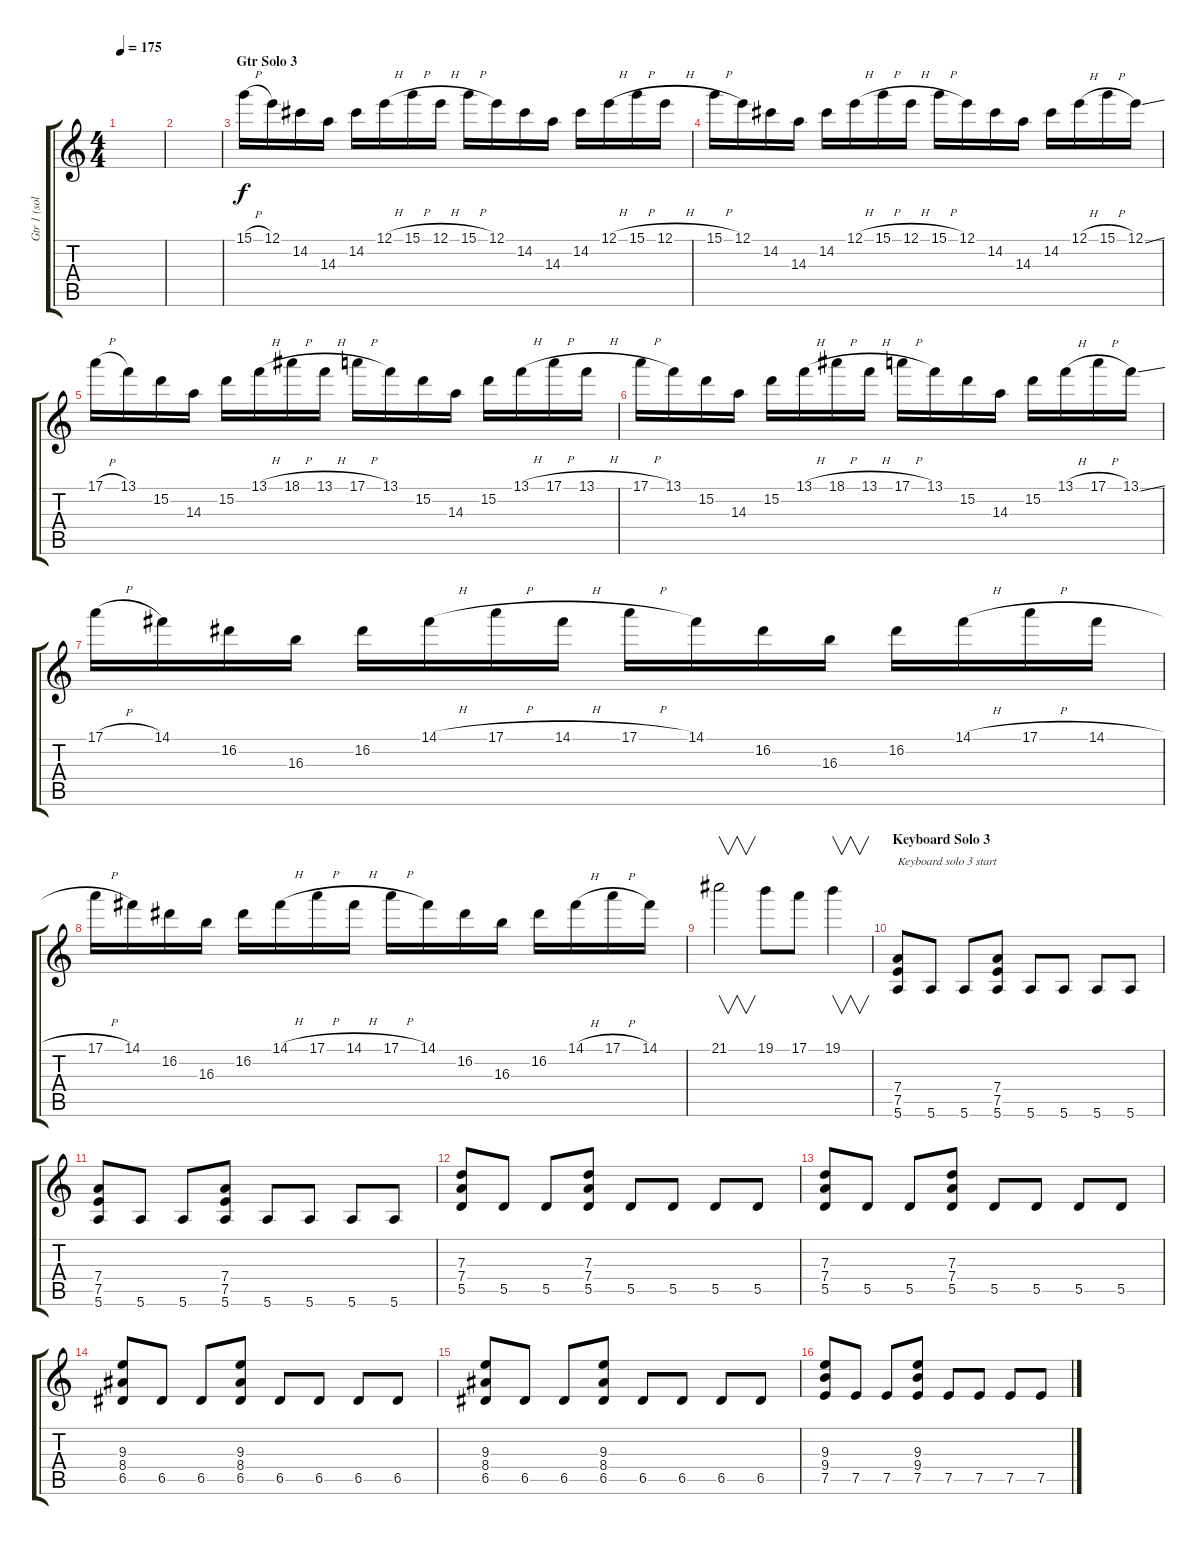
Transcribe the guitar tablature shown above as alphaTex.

\track ("Gtr 1 (solos)" "Gtr 1 (sol") {instrument overdrivenguitar}
\staff {score tabs}
\tuning (E4 B3 G3 D3 A2 E2) {hide}
\ts (4 4)
\tempo 175
\clef g2
\ks c
|
|
\section ("" "Gtr Solo 3")
15.1{h}.16 12.1.16 14.2.16 14.3.16 14.2.16 12.1{h}.16 15.1{h}.16 12.1{h}.16 15.1{h}.16 12.1.16 14.2.16 14.3.16 14.2.16 12.1{h}.16 15.1{h}.16 12.1{h}.16 |
15.1{h}.16 12.1.16 14.2.16 14.3.16 14.2.16 12.1{h}.16 15.1{h}.16 12.1{h}.16 15.1{h}.16 12.1.16 14.2.16 14.3.16 14.2.16 12.1{h}.16 15.1{h}.16 12.1{ss}.16 |
17.1{h}.16 13.1.16 15.2.16 14.3.16 15.2.16 13.1{h}.16 18.1{h}.16 13.1{h}.16 17.1{h}.16 13.1.16 15.2.16 14.3.16 15.2.16 13.1{h}.16 17.1{h}.16 13.1{h}.16 |
17.1{h}.16 13.1.16 15.2.16 14.3.16 15.2.16 13.1{h}.16 18.1{h}.16 13.1{h}.16 17.1{h}.16 13.1.16 15.2.16 14.3.16 15.2.16 13.1{h}.16 17.1{h}.16 13.1{ss}.16 |
17.1{h}.16 14.1.16 16.2.16 16.3.16 16.2.16 14.1{h}.16 17.1{h}.16 14.1{h}.16 17.1{h}.16 14.1.16 16.2.16 16.3.16 16.2.16 14.1{h}.16 17.1{h}.16 14.1{h}.16 |
17.1{h}.16 14.1.16 16.2.16 16.3.16 16.2.16 14.1{h}.16 17.1{h}.16 14.1{h}.16 17.1{h}.16 14.1.16 16.2.16 16.3.16 16.2.16 14.1{h}.16 17.1{h}.16 14.1.16 |
21.1.2{v} 19.1.8 17.1.8 19.1.4{v} |
\section ("" "Keyboard Solo 3")
(7.4 7.5 5.6).8{txt "Keyboard solo 3 start"} 5.6.8 5.6.8 (7.4 7.5 5.6).8 5.6.8 5.6.8 5.6.8 5.6.8 |
(7.4 7.5 5.6).8 5.6.8 5.6.8 (7.4 7.5 5.6).8 5.6.8 5.6.8 5.6.8 5.6.8 |
(7.3 7.4 5.5).8 5.5.8 5.5.8 (7.3 7.4 5.5).8 5.5.8 5.5.8 5.5.8 5.5.8 |
(7.3 7.4 5.5).8 5.5.8 5.5.8 (7.3 7.4 5.5).8 5.5.8 5.5.8 5.5.8 5.5.8 |
(9.3 8.4 6.5).8 6.5.8 6.5.8 (9.3 8.4 6.5).8 6.5.8 6.5.8 6.5.8 6.5.8 |
(9.3 8.4 6.5).8 6.5.8 6.5.8 (9.3 8.4 6.5).8 6.5.8 6.5.8 6.5.8 6.5.8 |
(9.3 9.4 7.5).8 7.5.8 7.5.8 (9.3 9.4 7.5).8 7.5.8 7.5.8 7.5.8 7.5.8
